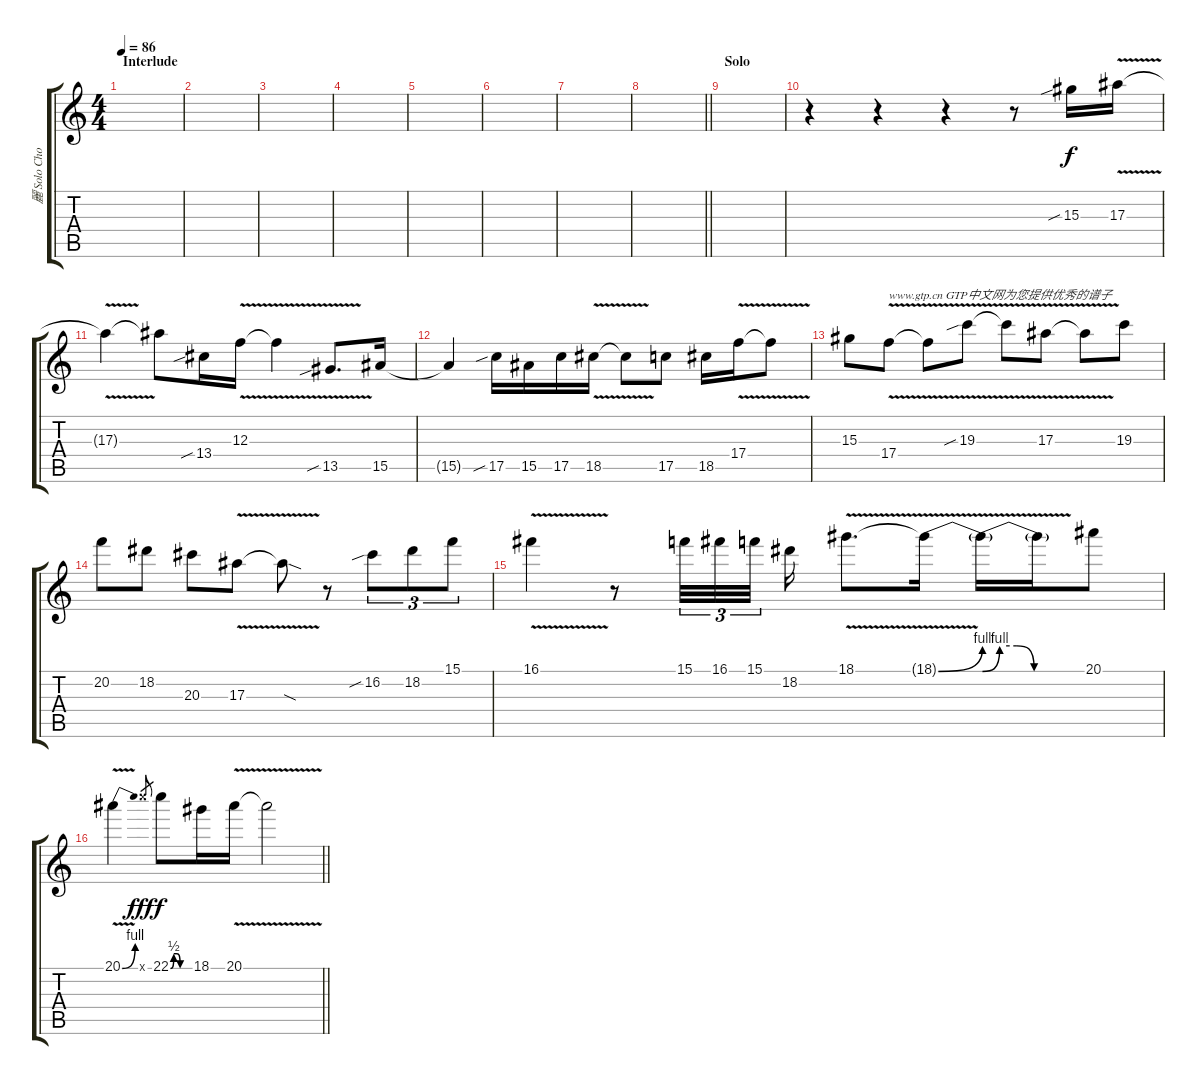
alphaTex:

\track ("麗 Solo Chorus" "麗 Solo Cho") {instrument overdrivenguitar}
\staff {score tabs}
\tuning (D4 A3 F3 C3 G2 D2) {hide}
\ts (4 4)
\section ("" "Interlude")
\tempo 86
\clef g2
\ks c
|
|
|
|
|
|
|
\barLineRight lightlight
|
\section ("" "Solo")
|
r.4 r.4 r.4 r.8 15.3{sib}.16 17.3{v}.16 |
17.3{t}.4 17.3{t}.8 13.4{sib}.16 12.3{v}.16 12.3{t}.4 13.5{v sib}.8{d} 15.5.16 |
15.5{t}.4 17.5{sib}.16 15.5.16 17.5.16 18.5{v}.16 18.5{t}.8 17.5.8 18.5.16 17.4{v}.16 17.4{t}.8 |
15.3.8 17.4{v}.8{txt "www.gtp.cn GTP中文网为您提供优秀的谱子"} 17.4{t}.8 19.3{v sib}.8 19.3{t}.8 17.3{v}.8 17.3{t}.8 19.3.8 |
20.2.8 18.2.8 20.3.8 17.3{v}.8 17.3{sod t}.8 r.8 16.2{sib}.8{tu (3 2)} 18.2.8{tu (3 2)} 15.1.8{tu (3 2)} |
16.1{v}.4 r.8 15.1.32{tu (3 2)} 16.1.32{tu (3 2)} 15.1.32{tu (3 2) beam splitsecondary} 18.2.16 18.1{v}.8{d} 18.1{be (bend 0 0 60 4) v t}.16 18.1{be (custom 0 0 10 4 20 4 30 0 60 0) v t}.16 18.1{t}.16 20.1.8 |
\barLineRight lightlight
20.1{be (bend 0 0 60 4) v}.4 22.1{x}.8{gr dy fff} 22.1{be (custom 0 0 10 2 20 2 30 0 60 0)}.8{dy f} 18.1.16 20.1{v}.16 20.1{t}.2
